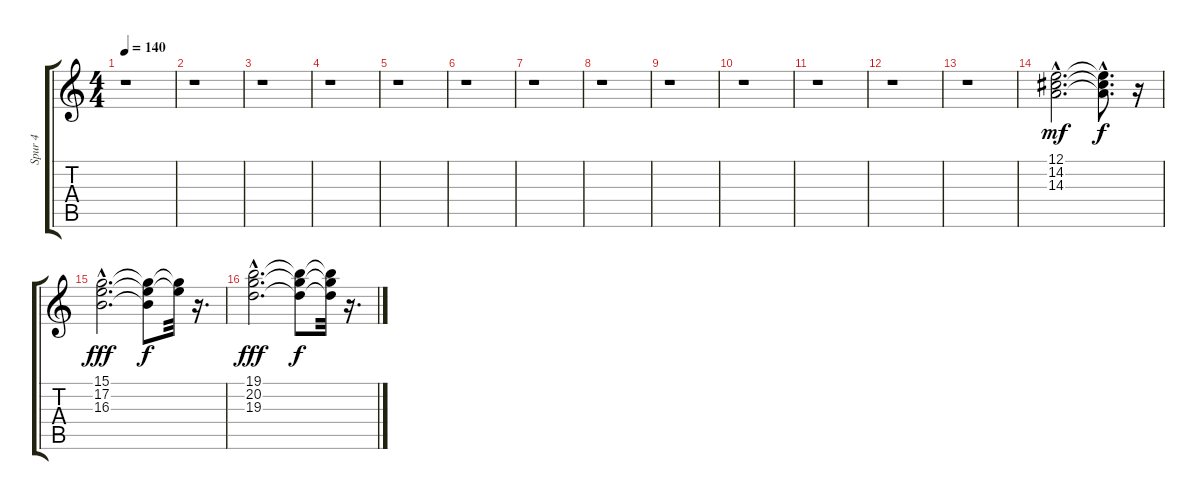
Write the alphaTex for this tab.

\track ("Spur 4" "Spur 4") {instrument pad8sweep}
\staff {score tabs}
\tuning (E4 B3 G3 D3 A2 E2) {hide}
\ts (4 4)
\tempo 140
\clef g2
\ks c
r.1{dy mf} |
r.1 |
r.1 |
r.1 |
r.1 |
r.1 |
r.1 |
r.1 |
r.1 |
r.1 |
r.1 |
r.1 |
r.1 |
(12.1{hac} 14.2{hac} 14.3{hac}).2{d} (12.1{t} 14.2{hac t} 14.3{t}).8{d dy f} r.16 |
(15.1{hac} 17.2{hac} 16.3{hac}).2{d dy fff} (15.1{t} 17.2{t} 16.3{t}).8{dy f} (15.1{t} 17.2{t}).32 r.16{d} |
(19.1{hac} 20.2{hac} 19.3{hac}).2{d dy fff} (19.1{t} 20.2{t} 19.3{t}).8{dy f} (19.1{t} 20.2{t} 19.3{t}).32 r.16{d}
